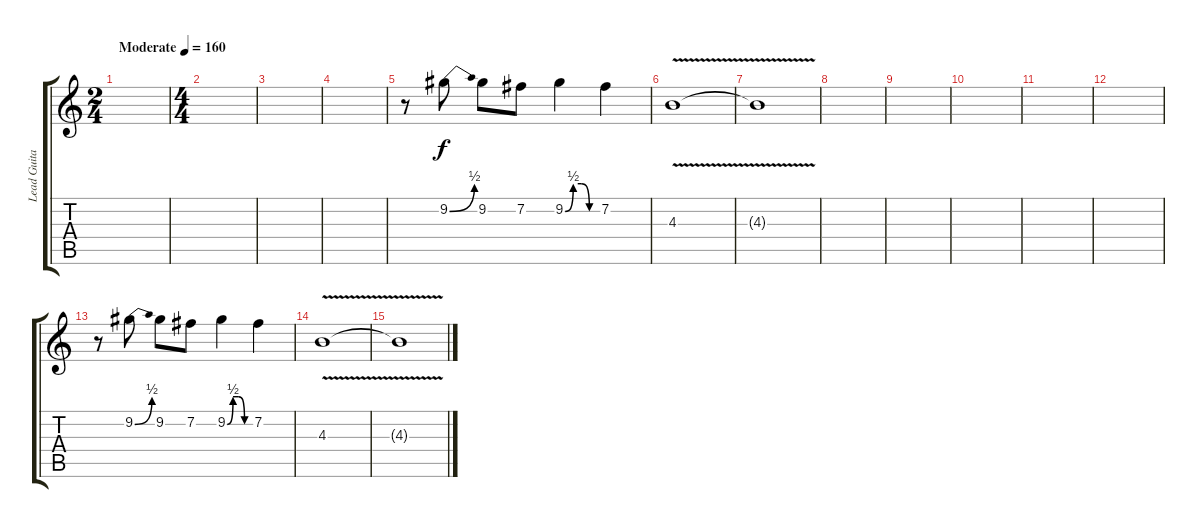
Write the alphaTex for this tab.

\track ("Lead Guitar 2" "Lead Guita") {instrument overdrivenguitar}
\staff {score tabs}
\tuning (E4 B3 G3 D3 A2 E2) {hide}
\ts (2 4)
\tempo (160 "Moderate")
\clef g2
\ks c
|
\ts (4 4)
|
|
|
r.8 9.2{be (bend 0 0 60 2)}.8 9.2.8 7.2.8 9.2{be (custom 0 0 15 2 30 2 45 0 60 0)}.4 7.2.4 |
4.3{v}.1 |
4.3{t}.1 |
|
|
|
|
|
r.8 9.2{be (bend 0 0 60 2)}.8 9.2.8 7.2.8 9.2{be (custom 0 0 15 2 30 2 45 0 60 0)}.4 7.2.4 |
4.3{v}.1 |
4.3{t}.1
